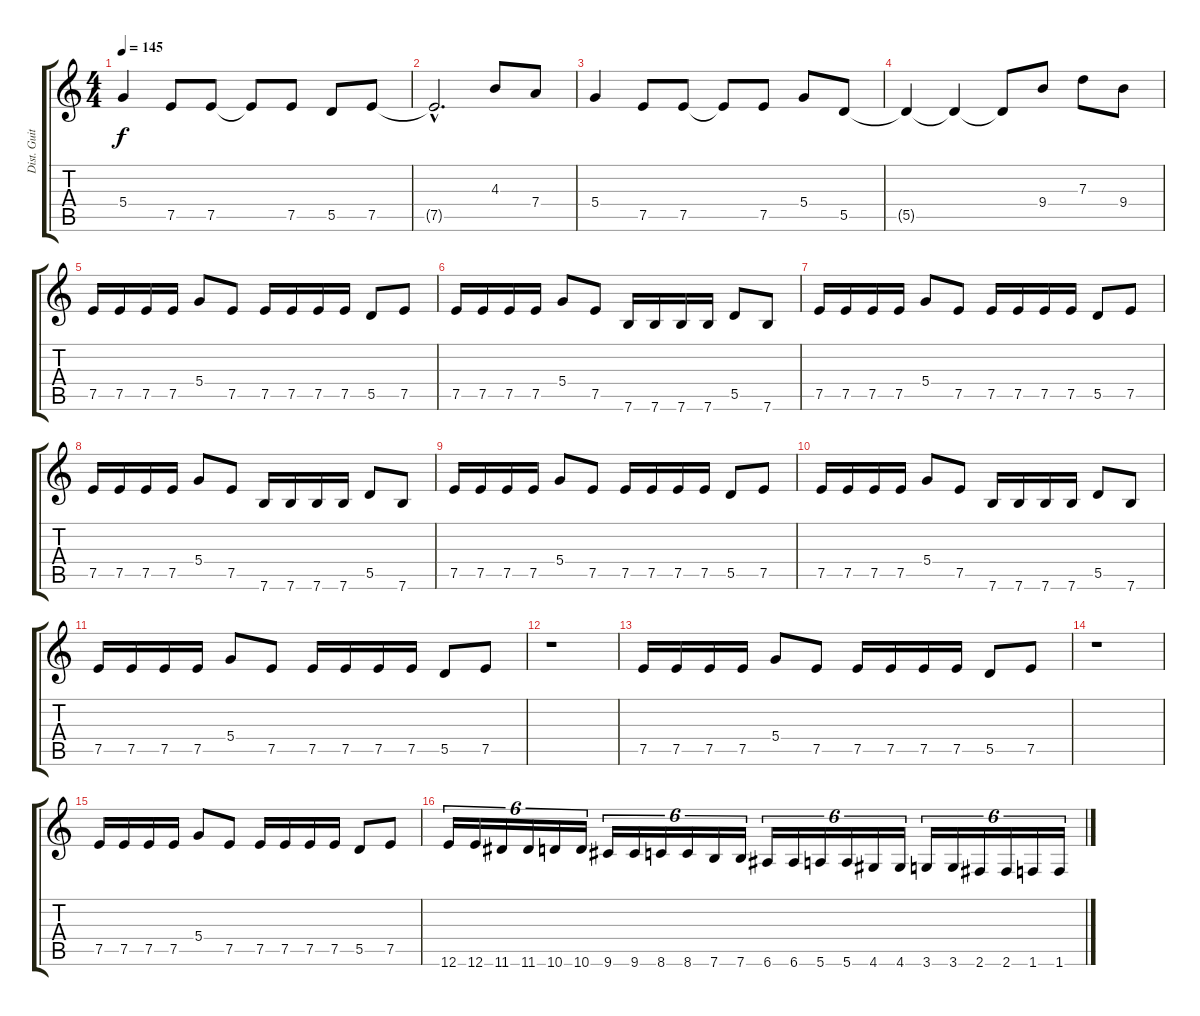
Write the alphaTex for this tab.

\track ("Dist. Guitar 2" "Dist. Guit") {instrument overdrivenguitar}
\staff {score tabs}
\tuning (E4 B3 G3 D3 A2 E2) {hide}
\ts (4 4)
\tempo 145
\clef g2
\ks c
5.4.4{dy f} 7.5.8 7.5.8 7.5{t}.8 7.5.8 5.5.8 7.5.8 |
7.5{hac t}.2{d} 4.3.8 7.4.8 |
5.4.4 7.5.8 7.5.8 7.5{t}.8 7.5.8 5.4.8 5.5.8 |
5.5{t}.4 5.5{t}.4 5.5{t}.8 9.4.8 7.3.8 9.4.8 |
7.5.16 7.5.16 7.5.16 7.5.16 5.4.8 7.5.8 7.5.16 7.5.16 7.5.16 7.5.16 5.5.8 7.5.8 |
7.5.16 7.5.16 7.5.16 7.5.16 5.4.8 7.5.8 7.6.16 7.6.16 7.6.16 7.6.16 5.5.8 7.6.8 |
7.5.16 7.5.16 7.5.16 7.5.16 5.4.8 7.5.8 7.5.16 7.5.16 7.5.16 7.5.16 5.5.8 7.5.8 |
7.5.16 7.5.16 7.5.16 7.5.16 5.4.8 7.5.8 7.6.16 7.6.16 7.6.16 7.6.16 5.5.8 7.6.8 |
7.5.16 7.5.16 7.5.16 7.5.16 5.4.8 7.5.8 7.5.16 7.5.16 7.5.16 7.5.16 5.5.8 7.5.8 |
7.5.16 7.5.16 7.5.16 7.5.16 5.4.8 7.5.8 7.6.16 7.6.16 7.6.16 7.6.16 5.5.8 7.6.8 |
7.5.16 7.5.16 7.5.16 7.5.16 5.4.8 7.5.8 7.5.16 7.5.16 7.5.16 7.5.16 5.5.8 7.5.8 |
r.1 |
7.5.16 7.5.16 7.5.16 7.5.16 5.4.8 7.5.8 7.5.16 7.5.16 7.5.16 7.5.16 5.5.8 7.5.8 |
r.1 |
7.5.16 7.5.16 7.5.16 7.5.16 5.4.8 7.5.8 7.5.16 7.5.16 7.5.16 7.5.16 5.5.8 7.5.8 |
12.6.16{tu (6 4)} 12.6.16{tu (6 4)} 11.6.16{tu (6 4)} 11.6.16{tu (6 4)} 10.6.16{tu (6 4)} 10.6.16{tu (6 4)} 9.6.16{tu (6 4)} 9.6.16{tu (6 4)} 8.6.16{tu (6 4)} 8.6.16{tu (6 4)} 7.6.16{tu (6 4)} 7.6.16{tu (6 4)} 6.6.16{tu (6 4)} 6.6.16{tu (6 4)} 5.6.16{tu (6 4)} 5.6.16{tu (6 4)} 4.6.16{tu (6 4)} 4.6.16{tu (6 4)} 3.6.16{tu (6 4)} 3.6.16{tu (6 4)} 2.6.16{tu (6 4)} 2.6.16{tu (6 4)} 1.6.16{tu (6 4)} 1.6.16{tu (6 4)}
